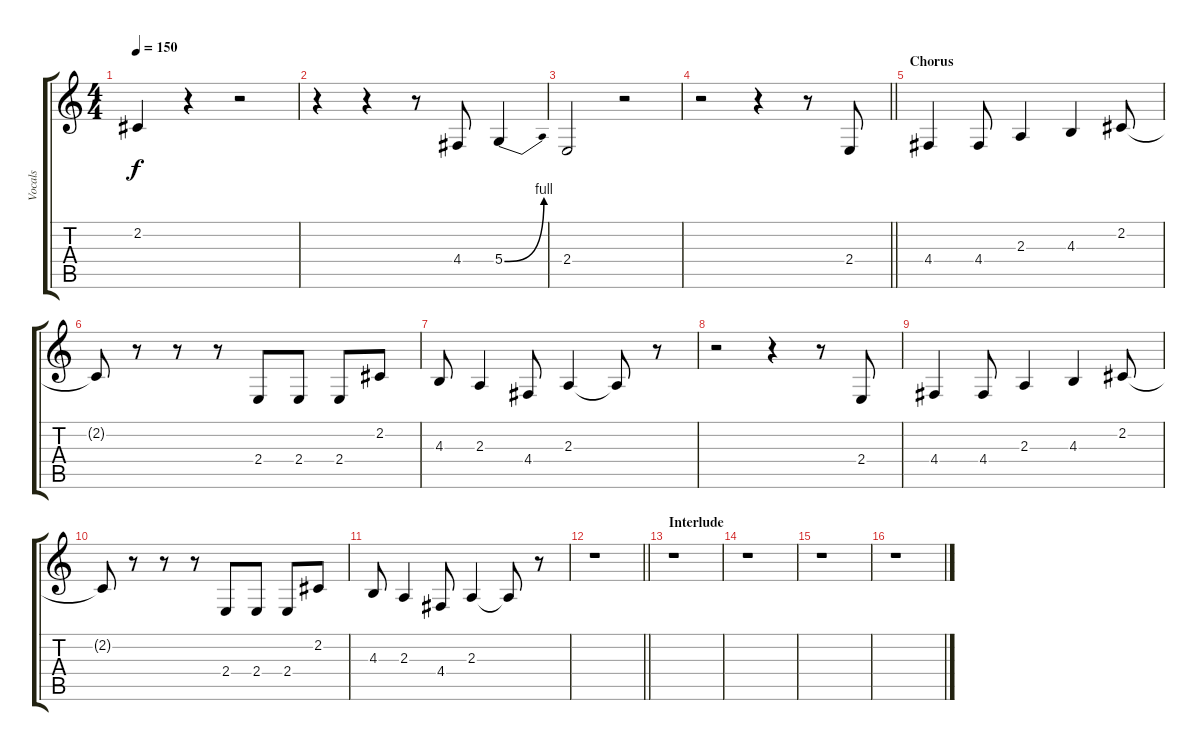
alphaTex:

\track ("Vocals" "Vocals") {instrument accordion}
\staff {score tabs}
\tuning (E4 B3 G3 D3 A2 E2) {hide}
\ts (4 4)
\tempo 150
\clef g2
\ks c
2.2{t}.4{dy f} r.4 r.2 |
r.4 r.4 r.8 4.4.8 5.4{be (bend 0 0 60 4)}.4 |
2.4.2 r.2 |
\barLineRight lightlight
r.2 r.4 r.8 2.4.8 |
\section ("" "Chorus")
4.4.4 4.4.8 2.3.4 4.3.4 2.2.8 |
2.2{t}.8 r.8 r.8 r.8 2.4.8 2.4.8 2.4.8 2.2.8 |
4.3.8 2.3.4 4.4.8 2.3.4 2.3{t}.8 r.8 |
r.2 r.4 r.8 2.4.8 |
4.4.4 4.4.8 2.3.4 4.3.4 2.2.8 |
2.2{t}.8 r.8 r.8 r.8 2.4.8 2.4.8 2.4.8 2.2.8 |
4.3.8 2.3.4 4.4.8 2.3.4 2.3{t}.8 r.8 |
\barLineRight lightlight
r.1 |
\section ("" "Interlude")
r.1 |
r.1 |
r.1 |
r.1
